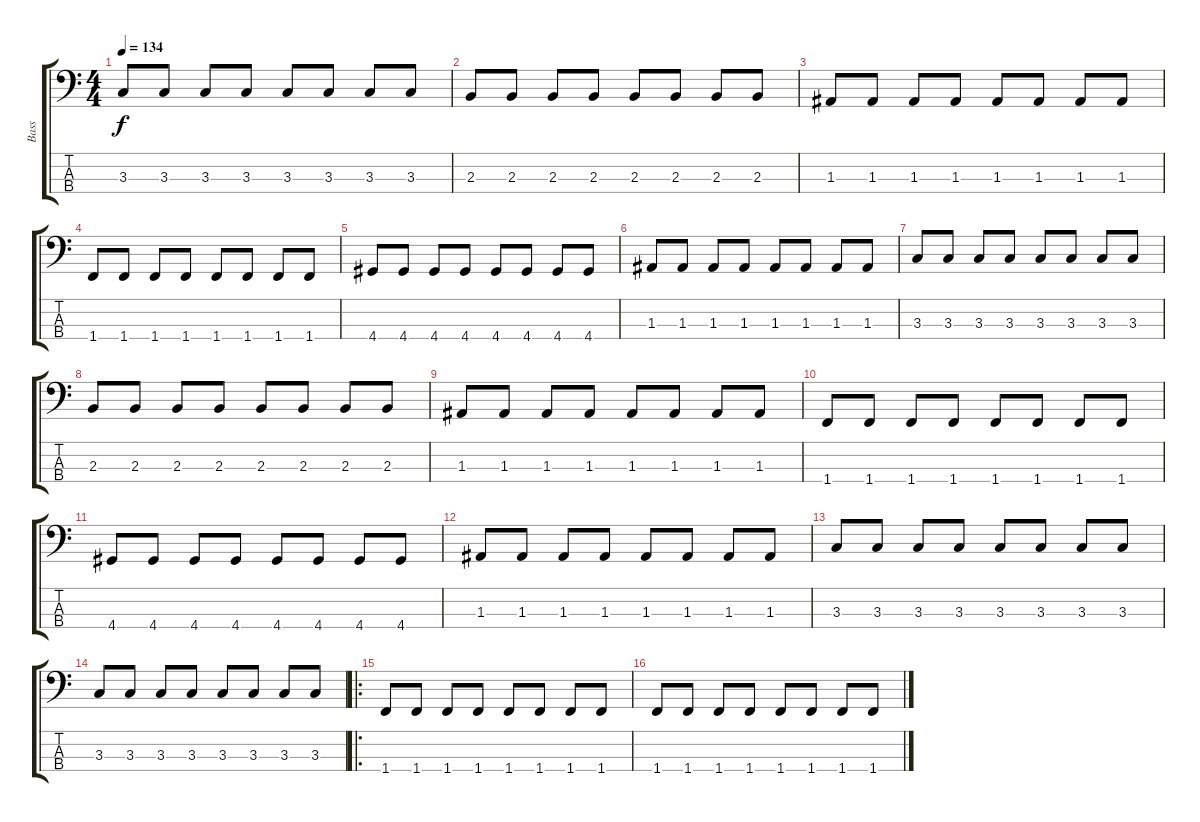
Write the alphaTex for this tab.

\track ("Bass" "Bass") {instrument electricbassfinger}
\staff {score tabs}
\tuning (G2 D2 A1 E1) {hide}
\ts (4 4)
\tempo 134
\clef f4
\ks c
3.3.8{dy f} 3.3.8 3.3.8 3.3.8 3.3.8 3.3.8 3.3.8 3.3.8 |
2.3.8 2.3.8 2.3.8 2.3.8 2.3.8 2.3.8 2.3.8 2.3.8 |
1.3.8 1.3.8 1.3.8 1.3.8 1.3.8 1.3.8 1.3.8 1.3.8 |
1.4.8 1.4.8 1.4.8 1.4.8 1.4.8 1.4.8 1.4.8 1.4.8 |
4.4.8 4.4.8 4.4.8 4.4.8 4.4.8 4.4.8 4.4.8 4.4.8 |
1.3.8 1.3.8 1.3.8 1.3.8 1.3.8 1.3.8 1.3.8 1.3.8 |
3.3.8 3.3.8 3.3.8 3.3.8 3.3.8 3.3.8 3.3.8 3.3.8 |
2.3.8 2.3.8 2.3.8 2.3.8 2.3.8 2.3.8 2.3.8 2.3.8 |
1.3.8 1.3.8 1.3.8 1.3.8 1.3.8 1.3.8 1.3.8 1.3.8 |
1.4.8 1.4.8 1.4.8 1.4.8 1.4.8 1.4.8 1.4.8 1.4.8 |
4.4.8 4.4.8 4.4.8 4.4.8 4.4.8 4.4.8 4.4.8 4.4.8 |
1.3.8 1.3.8 1.3.8 1.3.8 1.3.8 1.3.8 1.3.8 1.3.8 |
3.3.8 3.3.8 3.3.8 3.3.8 3.3.8 3.3.8 3.3.8 3.3.8 |
3.3.8 3.3.8 3.3.8 3.3.8 3.3.8 3.3.8 3.3.8 3.3.8 |
\ro
1.4.8 1.4.8 1.4.8 1.4.8 1.4.8 1.4.8 1.4.8 1.4.8 |
1.4.8 1.4.8 1.4.8 1.4.8 1.4.8 1.4.8 1.4.8 1.4.8
